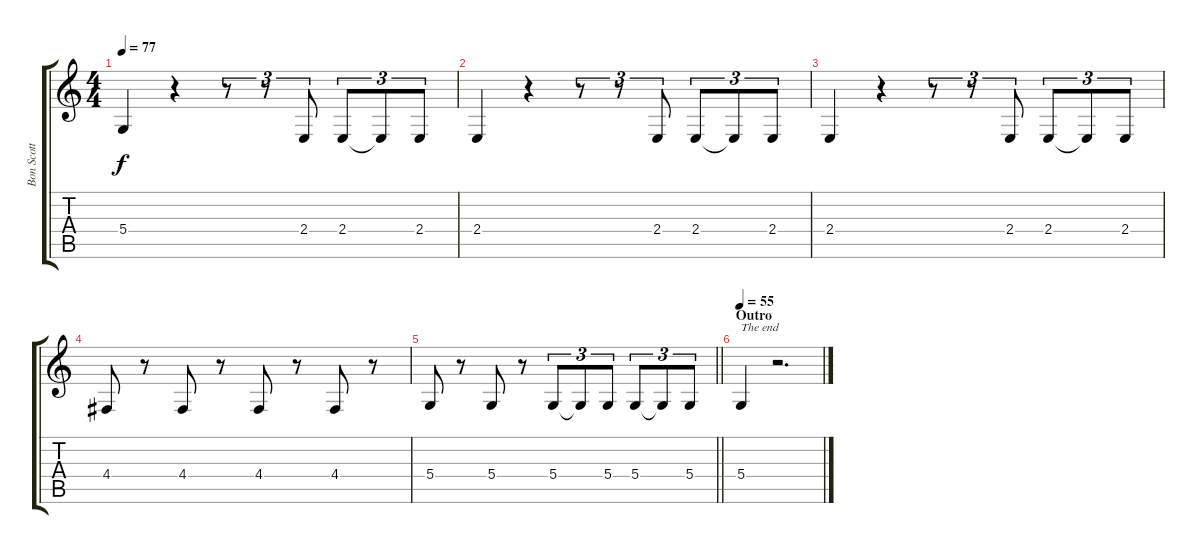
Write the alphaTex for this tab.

\track ("Bon Scott" "Bon Scott") {instrument harmonica}
\staff {score tabs}
\tuning (E4 B3 G3 D3 A2 E2) {hide}
\ts (4 4)
\tempo 77
\clef g2
\ks c
5.4.4{dy f} r.4 r.8{tu (3 2)} r.8{tu (3 2)} 2.4.8{tu (3 2)} 2.4.8{tu (3 2)} 2.4{t}.8{tu (3 2)} 2.4.8{tu (3 2)} |
2.4.4 r.4 r.8{tu (3 2)} r.8{tu (3 2)} 2.4.8{tu (3 2)} 2.4.8{tu (3 2)} 2.4{t}.8{tu (3 2)} 2.4.8{tu (3 2)} |
2.4.4 r.4 r.8{tu (3 2)} r.8{tu (3 2)} 2.4.8{tu (3 2)} 2.4.8{tu (3 2)} 2.4{t}.8{tu (3 2)} 2.4.8{tu (3 2)} |
4.4.8 r.8 4.4.8 r.8 4.4.8 r.8 4.4.8 r.8 |
\barLineRight lightlight
5.4.8 r.8 5.4.8 r.8 5.4.8{tu (3 2)} 5.4{t}.8{tu (3 2)} 5.4.8{tu (3 2)} 5.4.8{tu (3 2)} 5.4{t}.8{tu (3 2)} 5.4.8{tu (3 2)} |
\section ("" "Outro")
\tempo 55
5.4.4{txt "The end"} r.2{d}
